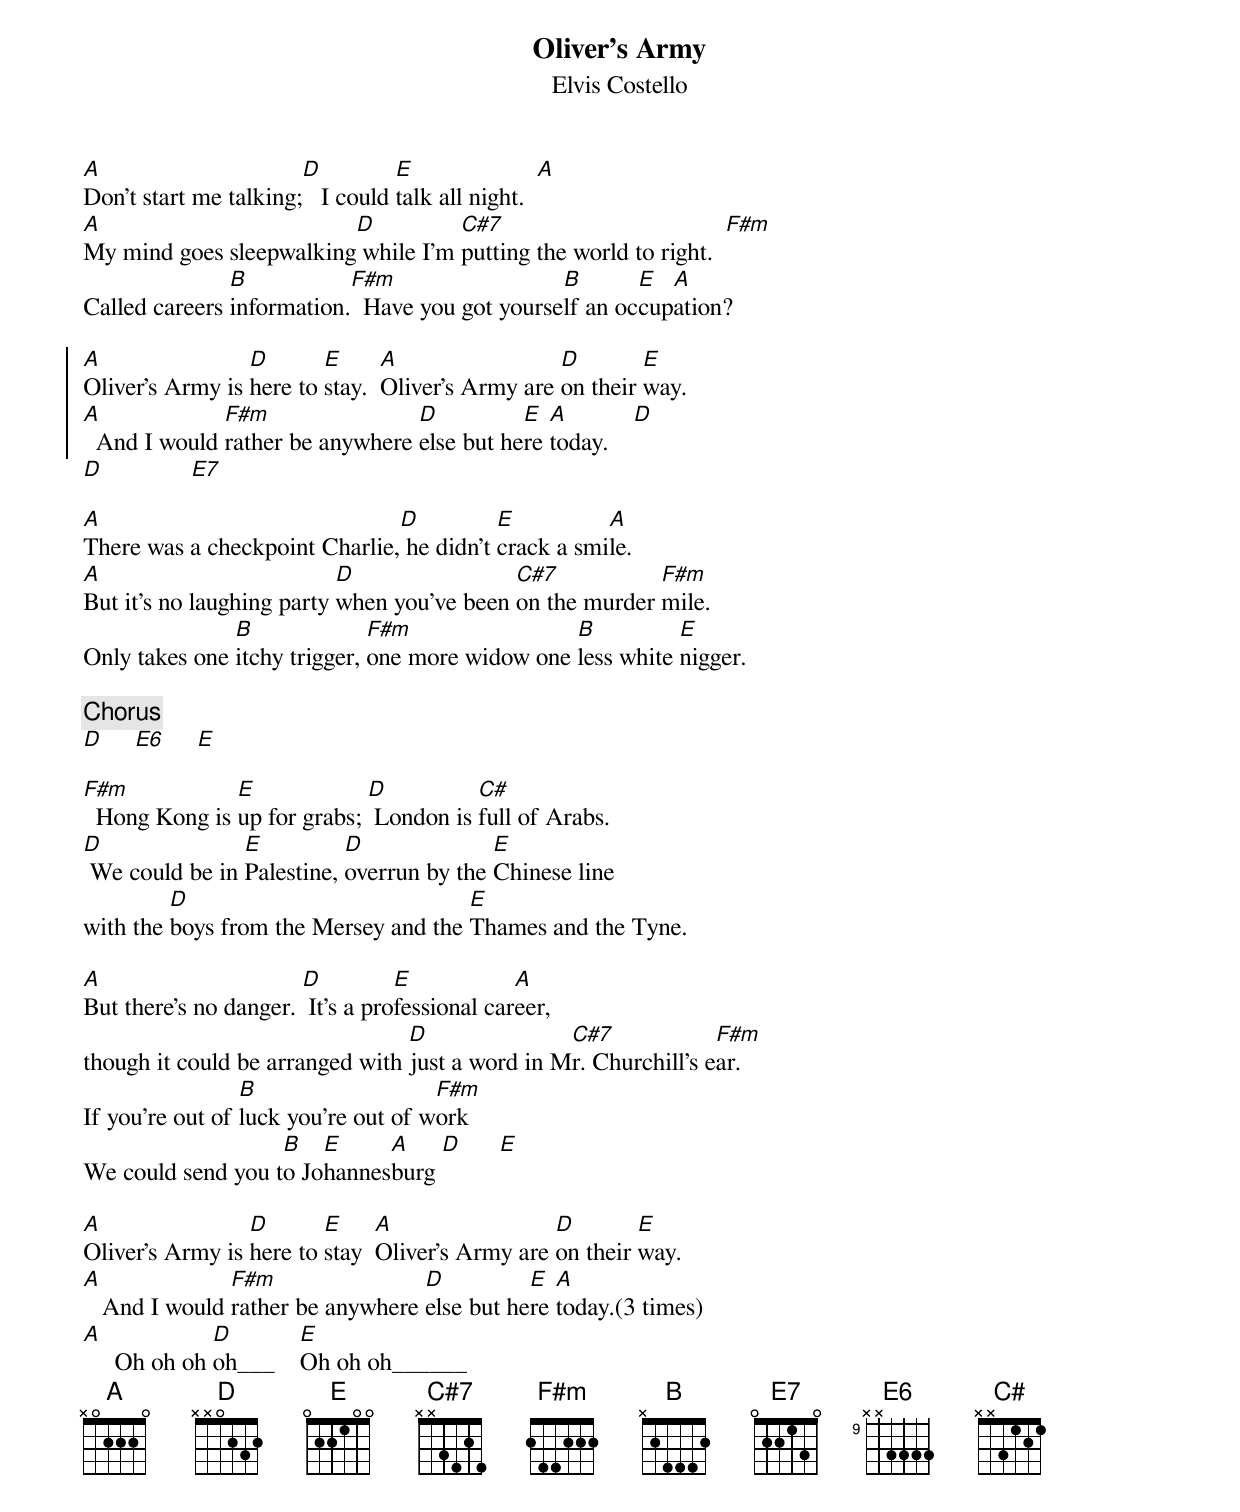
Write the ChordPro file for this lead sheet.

{t: Oliver's Army}
{st: Elvis Costello}

[A]Don't start me talking;[D]   I could [E]talk all night.  [A]
[A]My mind goes sleepwalking[D] while I'm [C#7]putting the world to right.  [F#m]
Called careers [B]information.[F#m]  Have you got yourse[B]lf an oc[E]cup[A]ation?

{soc}
[A]Oliver's Army is [D]here to [E]stay.  [A]Oliver's Army are [D]on their [E]way.
[A]  And I would [F#m]rather be anywhere [D]else but he[E]re [A]today.    [D]
{eoc}
[D]              [E7]

[A]There was a checkpoint Charlie,[D] he didn't [E]crack a smi[A]le.
[A]But it's no laughing party [D]when you've been [C#7]on the murder [F#m]mile.
Only takes one [B]itchy trigger, [F#m]one more widow one [B]less white [E]nigger.

{c: Chorus}
[D]     [E6]     [E]

[F#m]  Hong Kong is [E]up for grabs; [D] London is [C#]full of Arabs.
[D] We could be in [E]Palestine, [D]overrun by the [E]Chinese line
with the [D]boys from the Mersey and the [E]Thames and the Tyne.

[A]But there's no danger. [D] It's a pro[E]fessional car[A]eer,
though it could be arranged with [D]just a word in M[C#7]r. Churchill's e[F#m]ar.
If you're out of [B]luck you're out of w[F#m]ork
We could send you t[B]o Jo[E]hannes[A]burg [D]      [E]

[A]Oliver's Army is [D]here to [E]stay  [A]Oliver's Army are [D]on their [E]way.
[A]   And I would [F#m]rather be anywhere [D]else but he[E]re [A]today.(3 times)
[A]     Oh oh oh [D]oh___    [E]Oh oh oh______
